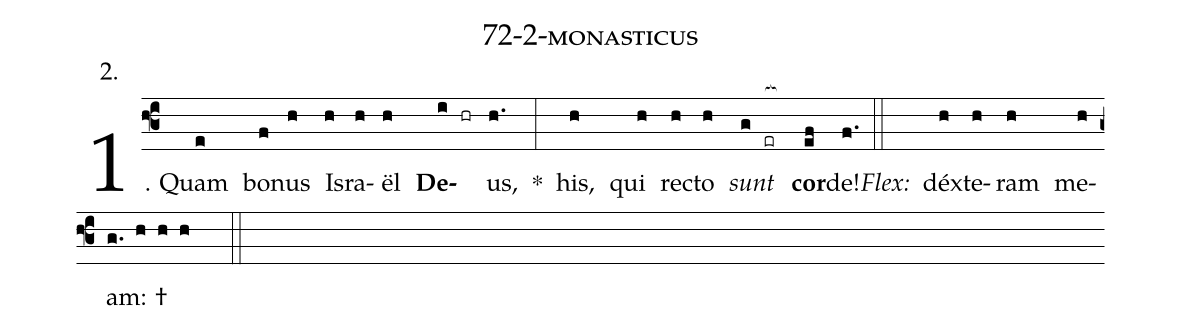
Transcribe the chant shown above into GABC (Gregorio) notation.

name: 72-2-monasticus;
annotation: 2.;
%%
(f3)1. Quam(e) bo(f)nus(h) Is(h)ra(h)ël(h) <b>De</b>(i hr)us,(h.) *(:) his,(h) qui(h) rec(h)to(h) <i>sunt</i>(g er[ocb:1{]) <b>cor</b>(ef[ocb:0}])de!(f.) (::)
<i>Flex:</i>()  déx(h)te(h)ram(h) me(h)am: †(g. h h h  ::)
